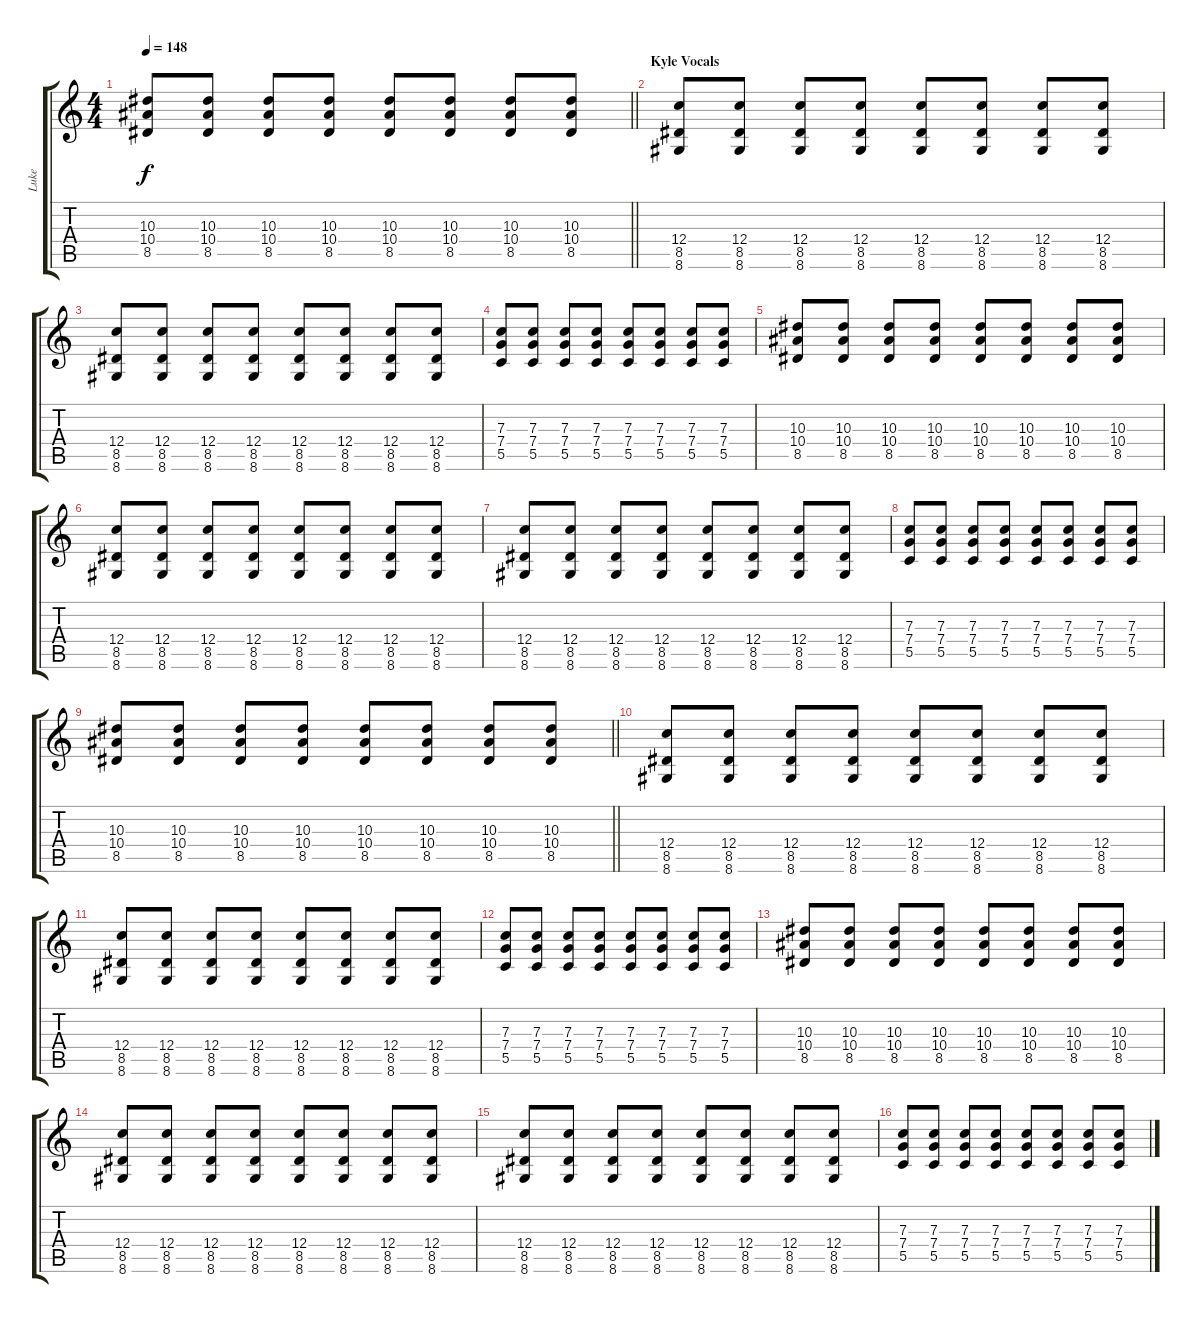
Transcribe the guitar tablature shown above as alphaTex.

\track ("Luke" "Luke") {instrument overdrivenguitar}
\staff {score tabs}
\tuning (D4 A3 F3 C3 G2 C2) {hide}
\ts (4 4)
\tempo 148
\clef g2
\barLineRight lightlight
\ks c
(10.3 10.4 8.5).8{dy f} (10.3 10.4 8.5).8 (10.3 10.4 8.5).8 (10.3 10.4 8.5).8 (10.3 10.4 8.5).8 (10.3 10.4 8.5).8 (10.3 10.4 8.5).8 (10.3 10.4 8.5).8 |
\section ("" "Kyle Vocals")
(12.4 8.5 8.6).8 (12.4 8.5 8.6).8 (12.4 8.5 8.6).8 (12.4 8.5 8.6).8 (12.4 8.5 8.6).8 (12.4 8.5 8.6).8 (12.4 8.5 8.6).8 (12.4 8.5 8.6).8 |
(12.4 8.5 8.6).8 (12.4 8.5 8.6).8 (12.4 8.5 8.6).8 (12.4 8.5 8.6).8 (12.4 8.5 8.6).8 (12.4 8.5 8.6).8 (12.4 8.5 8.6).8 (12.4 8.5 8.6).8 |
(7.3 7.4 5.5).8 (7.3 7.4 5.5).8 (7.3 7.4 5.5).8 (7.3 7.4 5.5).8 (7.3 7.4 5.5).8 (7.3 7.4 5.5).8 (7.3 7.4 5.5).8 (7.3 7.4 5.5).8 |
(10.3 10.4 8.5).8 (10.3 10.4 8.5).8 (10.3 10.4 8.5).8 (10.3 10.4 8.5).8 (10.3 10.4 8.5).8 (10.3 10.4 8.5).8 (10.3 10.4 8.5).8 (10.3 10.4 8.5).8 |
(12.4 8.5 8.6).8 (12.4 8.5 8.6).8 (12.4 8.5 8.6).8 (12.4 8.5 8.6).8 (12.4 8.5 8.6).8 (12.4 8.5 8.6).8 (12.4 8.5 8.6).8 (12.4 8.5 8.6).8 |
(12.4 8.5 8.6).8 (12.4 8.5 8.6).8 (12.4 8.5 8.6).8 (12.4 8.5 8.6).8 (12.4 8.5 8.6).8 (12.4 8.5 8.6).8 (12.4 8.5 8.6).8 (12.4 8.5 8.6).8 |
(7.3 7.4 5.5).8 (7.3 7.4 5.5).8 (7.3 7.4 5.5).8 (7.3 7.4 5.5).8 (7.3 7.4 5.5).8 (7.3 7.4 5.5).8 (7.3 7.4 5.5).8 (7.3 7.4 5.5).8 |
\barLineRight lightlight
(10.3 10.4 8.5).8 (10.3 10.4 8.5).8 (10.3 10.4 8.5).8 (10.3 10.4 8.5).8 (10.3 10.4 8.5).8 (10.3 10.4 8.5).8 (10.3 10.4 8.5).8 (10.3 10.4 8.5).8 |
\section ("" "")
(12.4 8.5 8.6).8 (12.4 8.5 8.6).8 (12.4 8.5 8.6).8 (12.4 8.5 8.6).8 (12.4 8.5 8.6).8 (12.4 8.5 8.6).8 (12.4 8.5 8.6).8 (12.4 8.5 8.6).8 |
(12.4 8.5 8.6).8 (12.4 8.5 8.6).8 (12.4 8.5 8.6).8 (12.4 8.5 8.6).8 (12.4 8.5 8.6).8 (12.4 8.5 8.6).8 (12.4 8.5 8.6).8 (12.4 8.5 8.6).8 |
(7.3 7.4 5.5).8 (7.3 7.4 5.5).8 (7.3 7.4 5.5).8 (7.3 7.4 5.5).8 (7.3 7.4 5.5).8 (7.3 7.4 5.5).8 (7.3 7.4 5.5).8 (7.3 7.4 5.5).8 |
(10.3 10.4 8.5).8 (10.3 10.4 8.5).8 (10.3 10.4 8.5).8 (10.3 10.4 8.5).8 (10.3 10.4 8.5).8 (10.3 10.4 8.5).8 (10.3 10.4 8.5).8 (10.3 10.4 8.5).8 |
(12.4 8.5 8.6).8 (12.4 8.5 8.6).8 (12.4 8.5 8.6).8 (12.4 8.5 8.6).8 (12.4 8.5 8.6).8 (12.4 8.5 8.6).8 (12.4 8.5 8.6).8 (12.4 8.5 8.6).8 |
(12.4 8.5 8.6).8 (12.4 8.5 8.6).8 (12.4 8.5 8.6).8 (12.4 8.5 8.6).8 (12.4 8.5 8.6).8 (12.4 8.5 8.6).8 (12.4 8.5 8.6).8 (12.4 8.5 8.6).8 |
(7.3 7.4 5.5).8 (7.3 7.4 5.5).8 (7.3 7.4 5.5).8 (7.3 7.4 5.5).8 (7.3 7.4 5.5).8 (7.3 7.4 5.5).8 (7.3 7.4 5.5).8 (7.3 7.4 5.5).8
